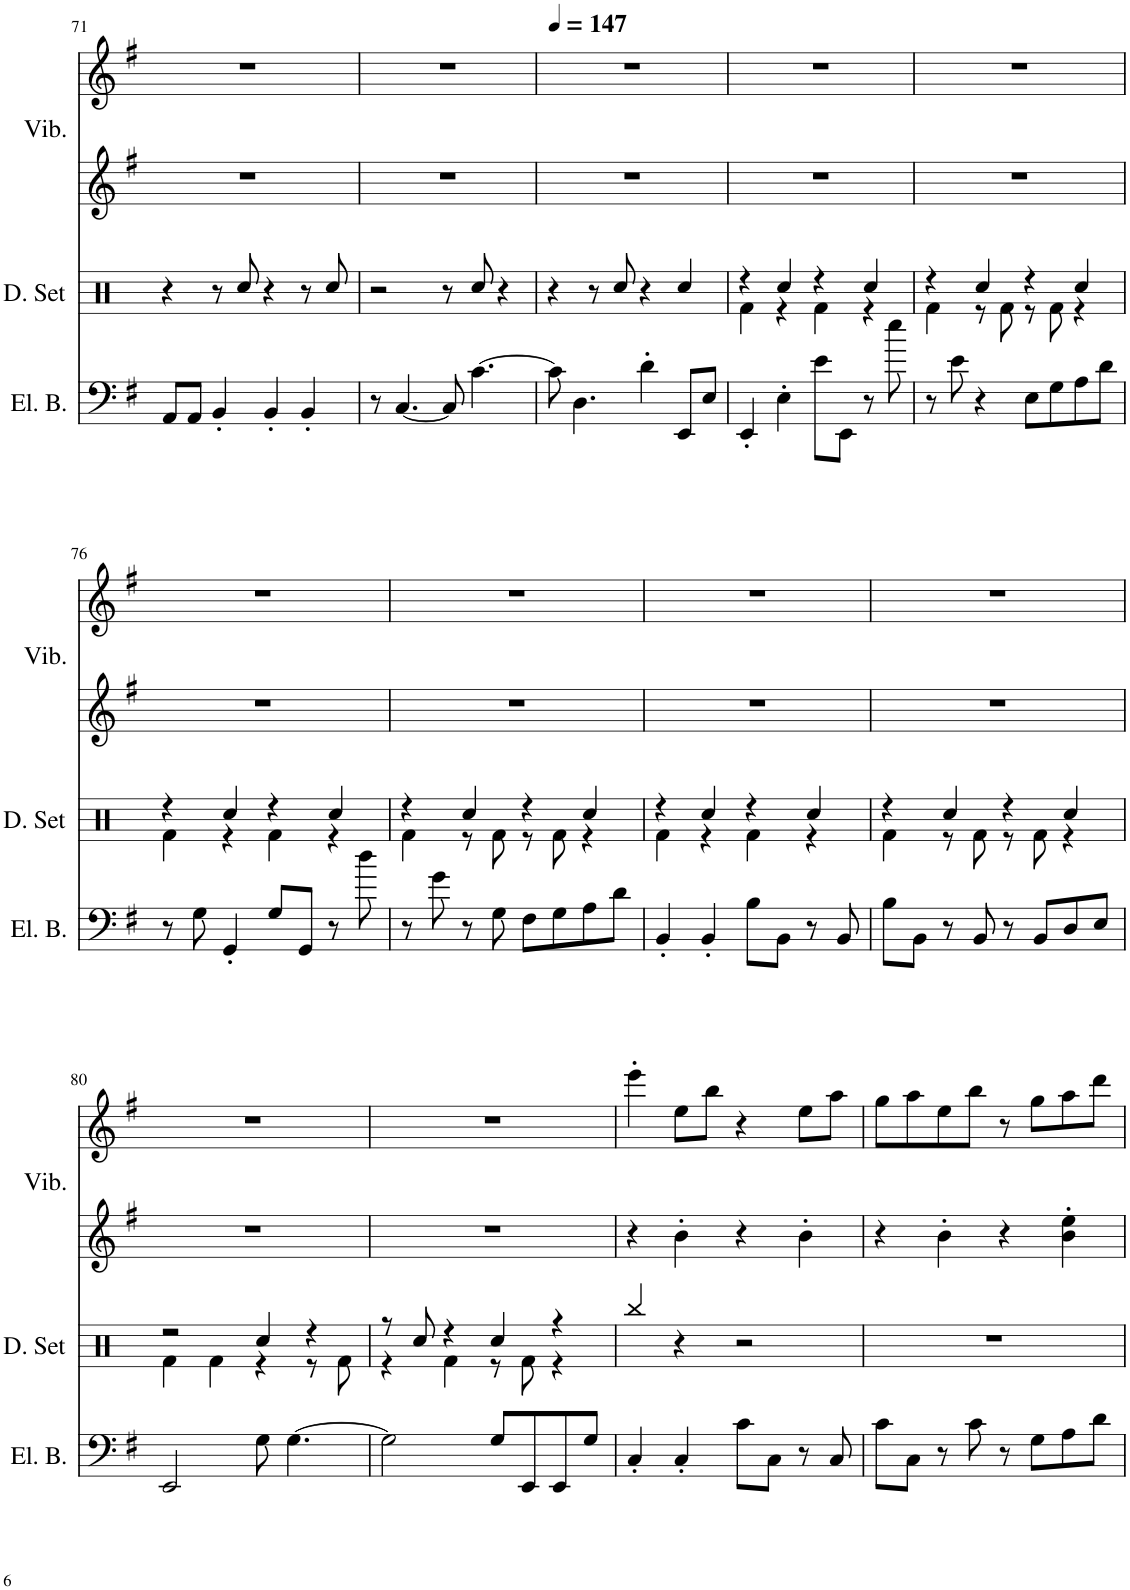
**kern	**kern	**kern	**kern
*part3	*part2	*part1	*part1
*staff4	*staff3	*staff2	*staff1
*I"Electric Bass, Bass	*I"Drumset, Drums	*I"Vibraphone, Vibraphone	*
*I'El. B.	*I'D. Set	*I'Vib.	*
!!LO:PB:g=z
*clefF4	*clefX	*clefG2	*clefG2
*Trd7c12	*	*	*
*k[f#]	*k[]	*k[f#]	*k[f#]
*M4/4	*M4/4	*M4/4	*M4/4
=71	=71	=71	=71
8AA/L	4r	1r	1r
8AA/J	.	.	.
4BB'/	8r	.	.
.	8Rcc/	.	.
4BB'/	4r	.	.
4BB'/	8r	.	.
.	8Rcc/	.	.
=72	=72	=72	=72
8r	2r	1r	1r
[4.C/	.	.	.
8C/]	8r	.	.
[4.c\	8Rcc/	.	.
.	4r	.	.
=73	=73	=73	=73
*	*	*	*MM147
8c\]	4r	1r	1r
4.D\	.	.	.
.	8r	.	.
.	8Rcc/	.	.
4d'\	4r	.	.
8EE/L	4Rcc/	.	.
8E/J	.	.	.
=74	=74	=74	=74
*	*^	*	*
4EE'/	4r	4Rf\	1r	1r
4E'\	4Rcc/	4r	.	.
8e\L	4r	4Rf\	.	.
8EE\J	.	.	.	.
8r	4Rcc/	4r	.	.
8ee\	.	.	.	.
=75	=75	=75	=75	=75
8r	4r	4Rf\	1r	1r
8e\	.	.	.	.
4r	4Rcc/	8r	.	.
.	.	8Rf\	.	.
8E\L	4r	8r	.	.
8G\	.	8Rf\	.	.
8A\	4Rcc/	4r	.	.
8d\J	.	.	.	.
!!LO:LB:g=z
=76	=76	=76	=76	=76
8r	4r	4Rf\	1r	1r
8G\	.	.	.	.
4GG'/	4Rcc/	4r	.	.
8G/L	4r	4Rf\	.	.
8GG/J	.	.	.	.
8r	4Rcc/	4r	.	.
8dd\	.	.	.	.
=77	=77	=77	=77	=77
8r	4r	4Rf\	1r	1r
8g\	.	.	.	.
8r	4Rcc/	8r	.	.
8G\	.	8Rf\	.	.
8F#\L	4r	8r	.	.
8G\	.	8Rf\	.	.
8A\	4Rcc/	4r	.	.
8d\J	.	.	.	.
=78	=78	=78	=78	=78
4BB'/	4r	4Rf\	1r	1r
4BB'/	4Rcc/	4r	.	.
8B\L	4r	4Rf\	.	.
8BB\J	.	.	.	.
8r	4Rcc/	4r	.	.
8BB/	.	.	.	.
=79	=79	=79	=79	=79
8B\L	4r	4Rf\	1r	1r
8BB\J	.	.	.	.
8r	4Rcc/	8r	.	.
8BB/	.	8Rf\	.	.
8r	4r	8r	.	.
8BB/L	.	8Rf\	.	.
8D/	4Rcc/	4r	.	.
8E/J	.	.	.	.
!!LO:LB:g=z
=80	=80	=80	=80	=80
2EE/	2r	4Rf\	1r	1r
.	.	4Rf\	.	.
8G\	4Rcc/	4r	.	.
[4.G\	.	.	.	.
.	4r	8r	.	.
.	.	8Rf\	.	.
=81	=81	=81	=81	=81
2G\]	8r	4r	1r	1r
.	8Rcc/	.	.	.
.	4r	4Rf\	.	.
8G/L	4Rcc/	8r	.	.
8EE/	.	8Rf\	.	.
8EE/	4r	4r	.	.
8G/J	.	.	.	.
*	*v	*v	*	*
=82	=82	=82	=82
4C'/	4Rbb/	4r	4eee'\
4C'/	4r	4b'\	8ee\L
.	.	.	8bb\J
8c\L	2r	4r	4r
8C\J	.	.	.
8r	.	4b'\	8ee\L
8C/	.	.	8aa\J
=83	=83	=83	=83
8c\L	1r	4r	8gg\L
8C\J	.	.	8aa\
8r	.	4b'\	8ee\
8c\	.	.	8bb\J
8r	.	4r	8r
8G\L	.	.	8gg\L
8A\	.	4b\' 4ee\'	8aa\
8d\J	.	.	8ddd\J
=	=	=	=
*-	*-	*-	*-
